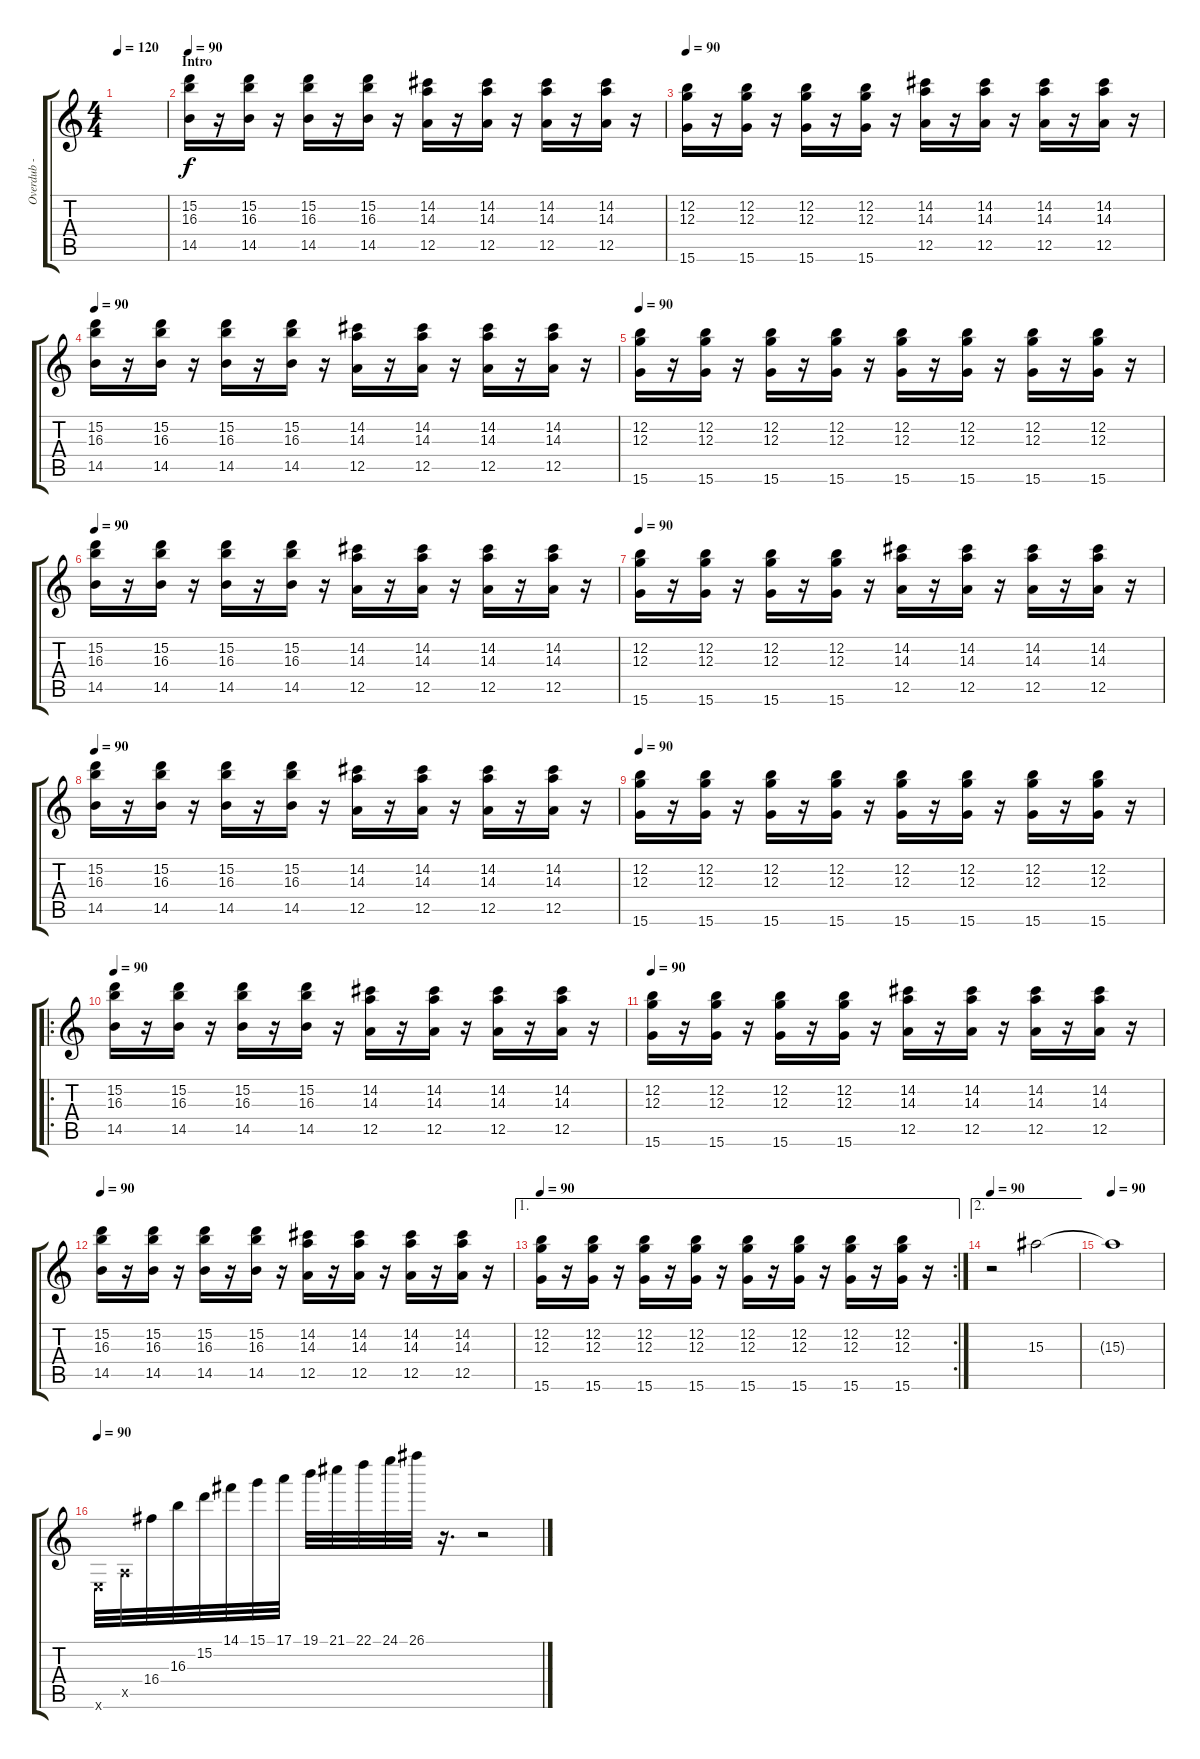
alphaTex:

\track ("Overdub - Trash Can" "Overdub - ") {instrument distortionguitar}
\staff {score tabs}
\tuning (E4 B3 G3 D3 A2 E2) {hide}
\ts (4 4)
\tempo 120
\clef g2
\ks c
|
\section ("" "Intro")
\tempo 90
(15.2 16.3 14.5).16{instrument stringensemble2} r.16 (15.2 16.3 14.5).16 r.16 (15.2 16.3 14.5).16 r.16 (15.2 16.3 14.5).16 r.16 (14.2 14.3 12.5).16 r.16 (14.2 14.3 12.5).16 r.16 (14.2 14.3 12.5).16 r.16 (14.2 14.3 12.5).16 r.16 |
\tempo 90
(12.2 12.3 15.6).16{instrument stringensemble2} r.16 (12.2 12.3 15.6).16 r.16 (12.2 12.3 15.6).16 r.16 (12.2 12.3 15.6).16 r.16 (14.2 14.3 12.5).16 r.16 (14.2 14.3 12.5).16 r.16 (14.2 14.3 12.5).16 r.16 (14.2 14.3 12.5).16 r.16 |
\tempo 90
(15.2 16.3 14.5).16{instrument stringensemble2} r.16 (15.2 16.3 14.5).16 r.16 (15.2 16.3 14.5).16 r.16 (15.2 16.3 14.5).16 r.16 (14.2 14.3 12.5).16 r.16 (14.2 14.3 12.5).16 r.16 (14.2 14.3 12.5).16 r.16 (14.2 14.3 12.5).16 r.16 |
\tempo 90
(12.2 12.3 15.6).16{instrument stringensemble2} r.16 (12.2 12.3 15.6).16 r.16 (12.2 12.3 15.6).16 r.16 (12.2 12.3 15.6).16 r.16 (12.2 12.3 15.6).16 r.16 (12.2 12.3 15.6).16 r.16 (12.2 12.3 15.6).16 r.16 (12.2 12.3 15.6).16 r.16 |
\tempo 90
(15.2 16.3 14.5).16{instrument stringensemble2} r.16 (15.2 16.3 14.5).16 r.16 (15.2 16.3 14.5).16 r.16 (15.2 16.3 14.5).16 r.16 (14.2 14.3 12.5).16 r.16 (14.2 14.3 12.5).16 r.16 (14.2 14.3 12.5).16 r.16 (14.2 14.3 12.5).16 r.16 |
\tempo 90
(12.2 12.3 15.6).16{instrument stringensemble2} r.16 (12.2 12.3 15.6).16 r.16 (12.2 12.3 15.6).16 r.16 (12.2 12.3 15.6).16 r.16 (14.2 14.3 12.5).16 r.16 (14.2 14.3 12.5).16 r.16 (14.2 14.3 12.5).16 r.16 (14.2 14.3 12.5).16 r.16 |
\tempo 90
(15.2 16.3 14.5).16{instrument stringensemble2} r.16 (15.2 16.3 14.5).16 r.16 (15.2 16.3 14.5).16 r.16 (15.2 16.3 14.5).16 r.16 (14.2 14.3 12.5).16 r.16 (14.2 14.3 12.5).16 r.16 (14.2 14.3 12.5).16 r.16 (14.2 14.3 12.5).16 r.16 |
\tempo 90
(12.2 12.3 15.6).16{instrument stringensemble2} r.16 (12.2 12.3 15.6).16 r.16 (12.2 12.3 15.6).16 r.16 (12.2 12.3 15.6).16 r.16 (12.2 12.3 15.6).16 r.16 (12.2 12.3 15.6).16 r.16 (12.2 12.3 15.6).16 r.16 (12.2 12.3 15.6).16 r.16 |
\ro
\tempo 90
(15.2 16.3 14.5).16{instrument stringensemble2} r.16 (15.2 16.3 14.5).16 r.16 (15.2 16.3 14.5).16 r.16 (15.2 16.3 14.5).16 r.16 (14.2 14.3 12.5).16 r.16 (14.2 14.3 12.5).16 r.16 (14.2 14.3 12.5).16 r.16 (14.2 14.3 12.5).16 r.16 |
\tempo 90
(12.2 12.3 15.6).16{instrument stringensemble2} r.16 (12.2 12.3 15.6).16 r.16 (12.2 12.3 15.6).16 r.16 (12.2 12.3 15.6).16 r.16 (14.2 14.3 12.5).16 r.16 (14.2 14.3 12.5).16 r.16 (14.2 14.3 12.5).16 r.16 (14.2 14.3 12.5).16 r.16 |
\tempo 90
(15.2 16.3 14.5).16{instrument stringensemble2} r.16 (15.2 16.3 14.5).16 r.16 (15.2 16.3 14.5).16 r.16 (15.2 16.3 14.5).16 r.16 (14.2 14.3 12.5).16 r.16 (14.2 14.3 12.5).16 r.16 (14.2 14.3 12.5).16 r.16 (14.2 14.3 12.5).16 r.16 |
\ae 1
\rc 2
\tempo 90
(12.2 12.3 15.6).16{instrument stringensemble2} r.16 (12.2 12.3 15.6).16 r.16 (12.2 12.3 15.6).16 r.16 (12.2 12.3 15.6).16 r.16 (12.2 12.3 15.6).16 r.16 (12.2 12.3 15.6).16 r.16 (12.2 12.3 15.6).16 r.16 (12.2 12.3 15.6).16 r.16 |
\ae 2
\tempo 90
r.2{instrument reversecymbal} 15.3.2 |
\tempo 90
15.3{t}.1 |
\tempo 90
0.6{x}.32{volume 4 instrument glockenspiel} 0.5{x}.32 16.4.32 16.3.32 15.2.32 14.1.32 15.1.32 17.1.32 19.1.32 21.1.32 22.1.32 24.1.32 26.1.32 r.16{d} r.2
